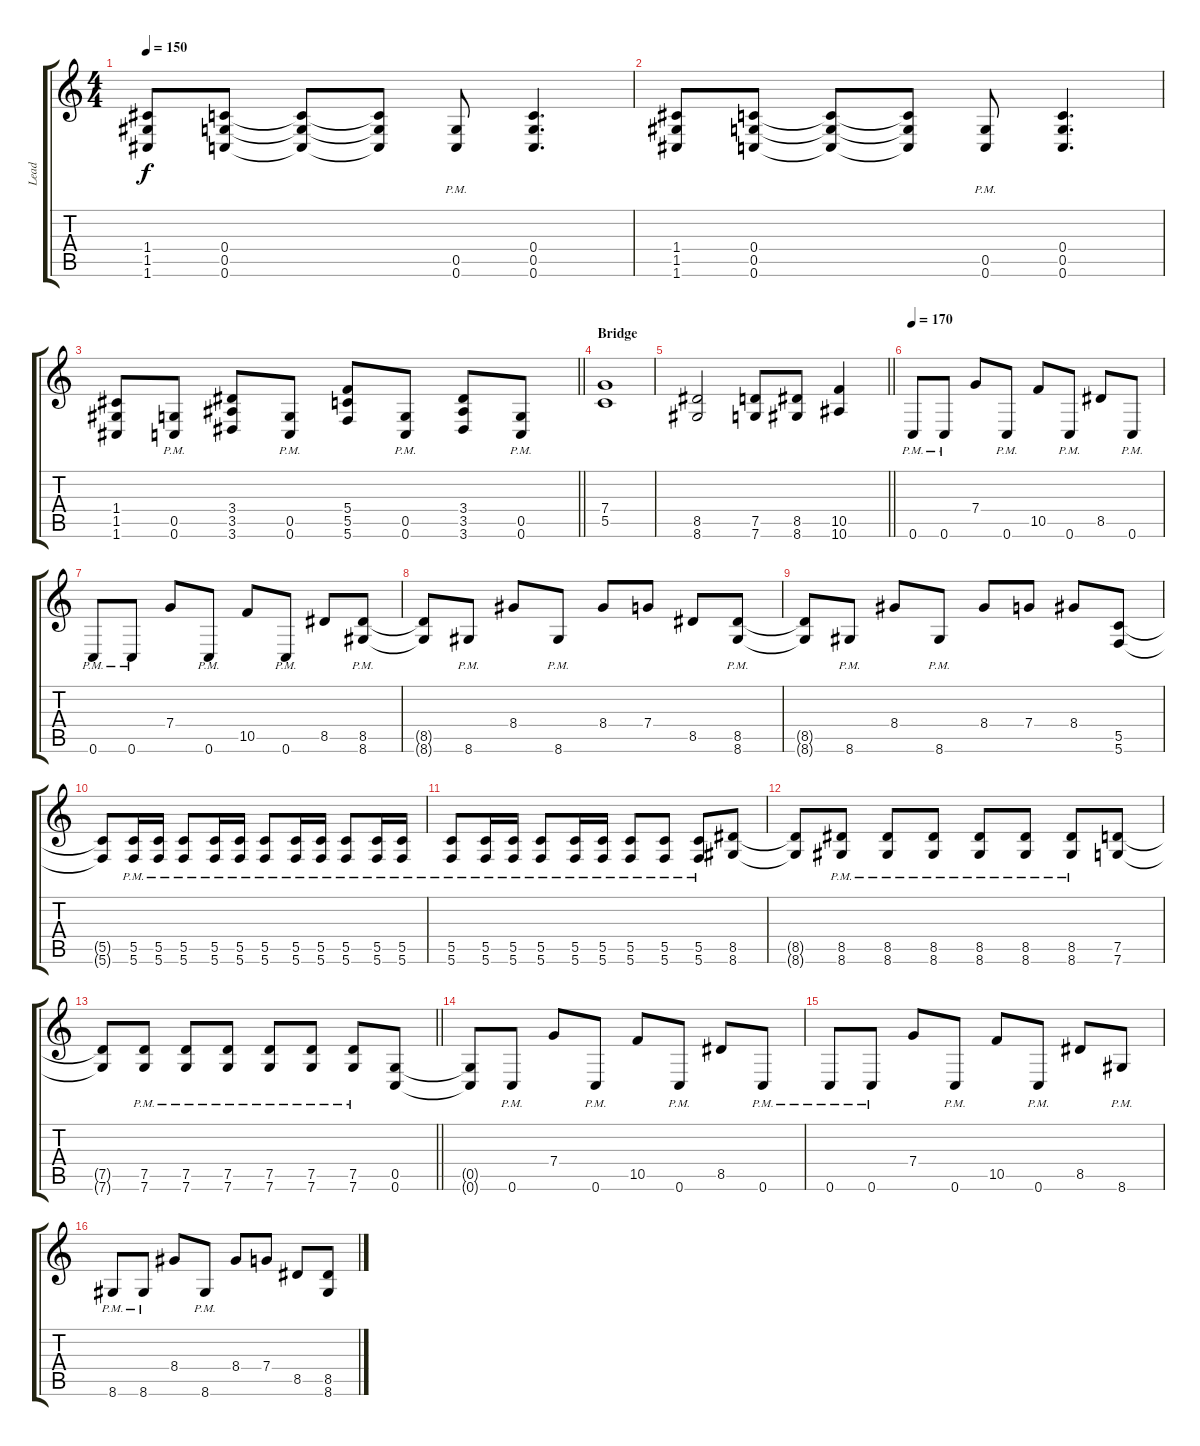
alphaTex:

\track ("Lead" "Lead") {instrument distortionguitar}
\staff {score tabs}
\tuning (D4 A3 F3 C3 G2 C2) {hide}
\ts (4 4)
\tempo 150
\clef g2
\ks c
(1.4 1.5 1.6).8{dy f} (0.4 0.5 0.6).8 (0.4{t} 0.5{t} 0.6{t}).8 (0.4{t} 0.5{t} 0.6{t}).8 (0.5{pm} 0.6{pm}).8 (0.4 0.5 0.6).4{d} |
(1.4 1.5 1.6).8 (0.4 0.5 0.6).8 (0.4{t} 0.5{t} 0.6{t}).8 (0.4{t} 0.5{t} 0.6{t}).8 (0.5{pm} 0.6{pm}).8 (0.4 0.5 0.6).4{d} |
\barLineRight lightlight
(1.4 1.5 1.6).8 (0.5{pm} 0.6{pm}).8 (3.4 3.5 3.6).8 (0.5{pm} 0.6{pm}).8 (5.4 5.5 5.6).8 (0.5{pm} 0.6{pm}).8 (3.4 3.5 3.6).8 (0.5{pm} 0.6{pm}).8 |
\section ("" "Bridge")
(7.4 5.5).1 |
\barLineRight lightlight
(8.5 8.6).2 (7.5 7.6).8 (8.5 8.6).8 (10.5 10.6).4 |
\section ("" "")
\tempo 170
0.6{pm}.8 0.6{pm}.8 7.4.8 0.6{pm}.8 10.5.8 0.6{pm}.8 8.5.8 0.6{pm}.8 |
0.6{pm}.8 0.6{pm}.8 7.4.8 0.6{pm}.8 10.5.8 0.6{pm}.8 8.5.8 (8.5{pm} 8.6{pm}).8 |
(8.5{t} 8.6{t}).8 8.6{pm}.8 8.4.8 8.6{pm}.8 8.4.8 7.4.8 8.5.8 (8.5{pm} 8.6{pm}).8 |
(8.5{t} 8.6{t}).8 8.6{pm}.8 8.4.8 8.6{pm}.8 8.4.8 7.4.8 8.4.8 (5.5 5.6).8 |
(5.5{t} 5.6{t}).8 (5.5{pm} 5.6{pm}).16 (5.5{pm} 5.6{pm}).16 (5.5{pm} 5.6{pm}).8 (5.5{pm} 5.6{pm}).16 (5.5{pm} 5.6{pm}).16 (5.5{pm} 5.6{pm}).8 (5.5{pm} 5.6{pm}).16 (5.5{pm} 5.6{pm}).16 (5.5{pm} 5.6{pm}).8 (5.5{pm} 5.6{pm}).16 (5.5{pm} 5.6{pm}).16 |
(5.5{pm} 5.6{pm}).8 (5.5{pm} 5.6{pm}).16 (5.5{pm} 5.6{pm}).16 (5.5{pm} 5.6{pm}).8 (5.5{pm} 5.6{pm}).16 (5.5{pm} 5.6{pm}).16 (5.5{pm} 5.6{pm}).8 (5.5{pm} 5.6{pm}).8 (5.5{pm} 5.6{pm}).8 (8.5 8.6).8 |
(8.5{t} 8.6{t}).8 (8.5{pm} 8.6{pm}).8 (8.5{pm} 8.6{pm}).8 (8.5{pm} 8.6{pm}).8 (8.5{pm} 8.6{pm}).8 (8.5{pm} 8.6{pm}).8 (8.5{pm} 8.6{pm}).8 (7.5 7.6).8 |
\barLineRight lightlight
(7.5{t} 7.6{t}).8 (7.5{pm} 7.6{pm}).8 (7.5{pm} 7.6{pm}).8 (7.5{pm} 7.6{pm}).8 (7.5{pm} 7.6{pm}).8 (7.5{pm} 7.6{pm}).8 (7.5{pm} 7.6{pm}).8 (0.5 0.6).8 |
\section ("" "")
(0.5{t} 0.6{t}).8 0.6{pm}.8 7.4.8 0.6{pm}.8 10.5.8 0.6{pm}.8 8.5.8 0.6{pm}.8 |
0.6{pm}.8 0.6{pm}.8 7.4.8 0.6{pm}.8 10.5.8 0.6{pm}.8 8.5.8 8.6{pm}.8 |
8.6{pm}.8 8.6{pm}.8 8.4.8 8.6{pm}.8 8.4.8 7.4.8 8.5.8 (8.5 8.6).8
